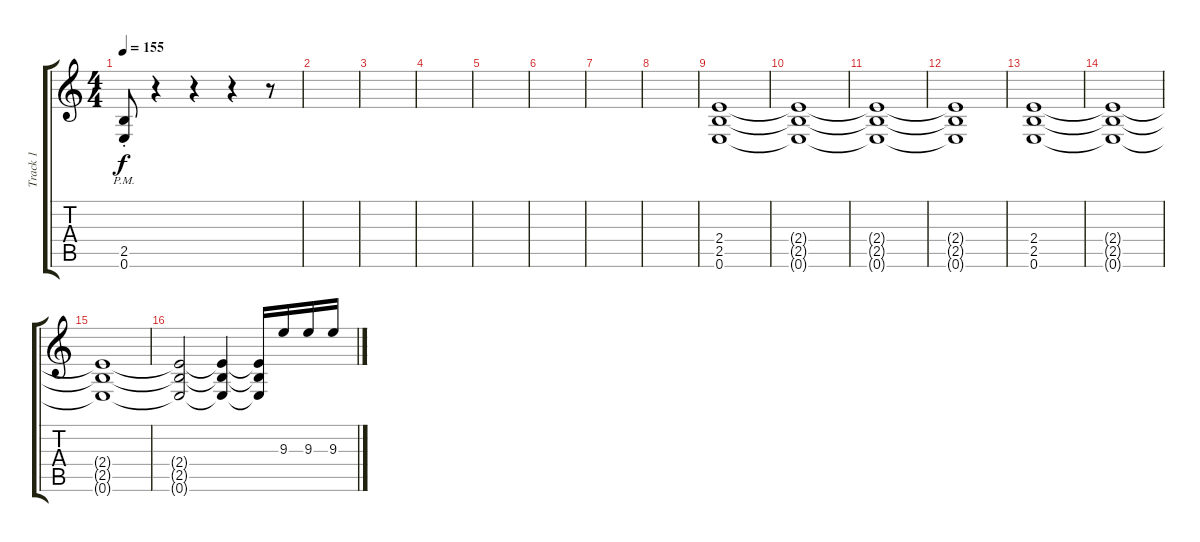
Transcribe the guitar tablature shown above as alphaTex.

\track ("Track 1" "Track 1") {instrument distortionguitar}
\staff {score tabs}
\tuning (E4 B3 G3 D3 A2 E2) {hide}
\ts (4 4)
\tempo 155
\clef g2
\ks c
(2.5{pm st} 0.6{pm}).8{dy f} r.4 r.4 r.4 r.8 |
|
|
|
|
|
|
|
(2.4 2.5 0.6).1 |
(2.4{t} 2.5{t} 0.6{t}).1 |
(2.4{t} 2.5{t} 0.6{t}).1 |
(2.4{t} 2.5{t} 0.6{t}).1 |
(2.4 2.5 0.6).1 |
(2.4{t} 2.5{t} 0.6{t}).1 |
(2.4{t} 2.5{t} 0.6{t}).1 |
(2.4{t} 2.5{t} 0.6{t}).2 (2.4{t} 2.5{t} 0.6{t}).4 (2.4{t} 2.5{t} 0.6{t}).16 9.3.16 9.3.16 9.3.16
